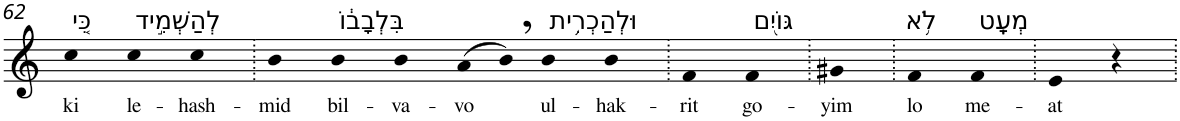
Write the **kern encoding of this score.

**kern	**text
*part1	*part1
*staff1	*staff1
*I"Piano	*
*I'Pno	*
!!LO:PB:g=z
*clefG2	*
*k[]	*
=62	=62
!LO:TX:a:t=כִּ֚י	!
!	!LO:LY:b
4cc	ki
!LO:TX:a:t=לְהַשְׁמִ֣יד	!
!	!LO:LY:b
4cc	le-
!	!LO:LY:b
4cc	-hash-
=63.	=63.
!	!LO:LY:b
4b	-mid
!LO:TX:a:t=בִּלְבָב֔וֹ	!
!	!LO:LY:b
4b	bil-
!	!LO:LY:b
4b	-va-
!	!LO:LY:b
(>8a	-vo
8b,)	.
!LO:TX:a:t=וּלְהַכְרִ֥ית	!
!	!LO:LY:b
4b	ul-
!	!LO:LY:b
4b	-hak-
=64.	=64.
!	!LO:LY:b
4f	-rit
!LO:TX:a:t=גּוֹיִ֖ם	!
!	!LO:LY:b
4f	go-
=65.	=65.
!	!LO:LY:b
4g#X	-yim
=66.	=66.
!LO:TX:a:t=לֹ֥א	!
!	!LO:LY:b
4f	lo
!LO:TX:a:t=מְעָֽט	!
!	!LO:LY:b
4f	me-
=67.	=67.
!	!LO:LY:b
4e	-at
4r	.
=.	=.
*-	*-
